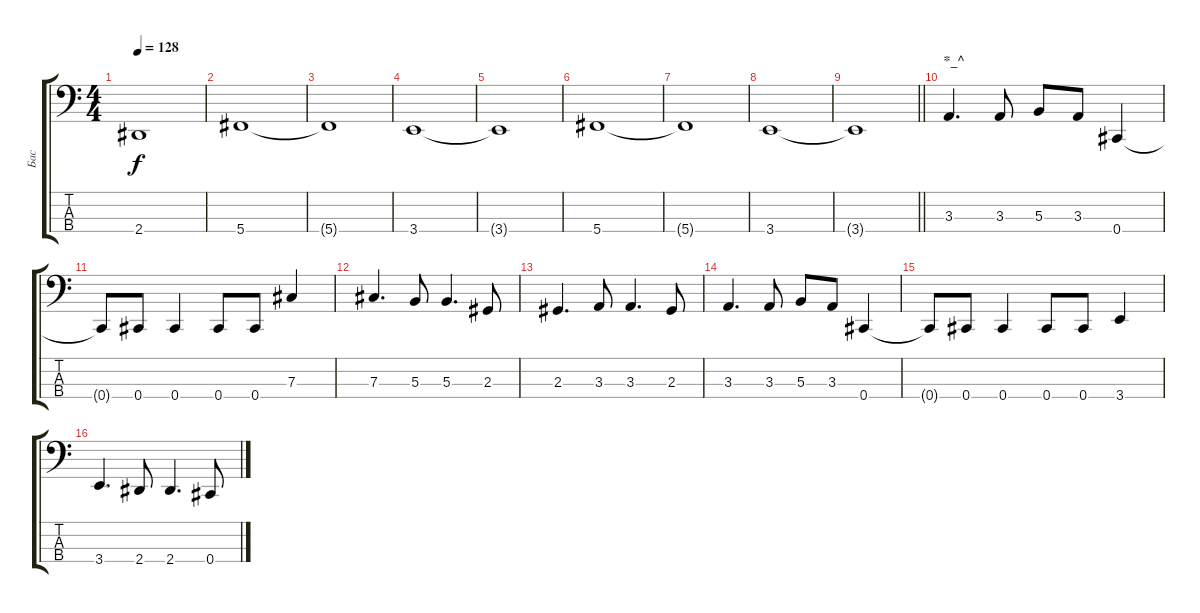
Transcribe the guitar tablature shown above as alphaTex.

\track ("Бас" "Бас") {instrument electricbassfinger}
\staff {score tabs}
\tuning (E2 B1 Gb1 Db1) {hide}
\ts (4 4)
\tempo 128
\clef f4
\ks c
2.4{t}.1{dy f} |
5.4.1 |
5.4{t}.1 |
3.4.1 |
3.4{t}.1 |
5.4.1 |
5.4{t}.1 |
3.4.1 |
\barLineRight lightlight
3.4{t}.1 |
\section ("" "*_^")
3.3.4{d} 3.3.8 5.3.8 3.3.8 0.4.4 |
0.4{t}.8 0.4.8 0.4.4 0.4.8 0.4.8 7.3.4 |
7.3.4{d} 5.3.8 5.3.4{d} 2.3.8 |
2.3.4{d} 3.3.8 3.3.4{d} 2.3.8 |
3.3.4{d} 3.3.8 5.3.8 3.3.8 0.4.4 |
0.4{t}.8 0.4.8 0.4.4 0.4.8 0.4.8 3.4.4 |
3.4.4{d} 2.4.8 2.4.4{d} 0.4.8
